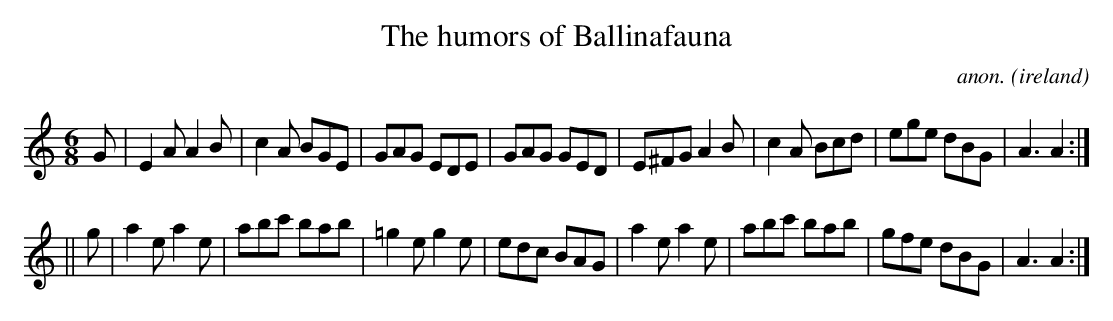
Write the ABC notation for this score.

X:1
T:The humors of Ballinafauna
O:ireland
C:anon.
M:6/8
L:1/8
K:Am
G|E2A A2B|c2A BGE|GAG EDE|GAG GED|E^FG A2B|c2A Bcd|ege dBG|A3 A2:|
||g|a2e a2e|abc' bab|=g2e g2e|edc BAG|a2e a2e|abc' bab|gfe dBG|A3 A2:|
